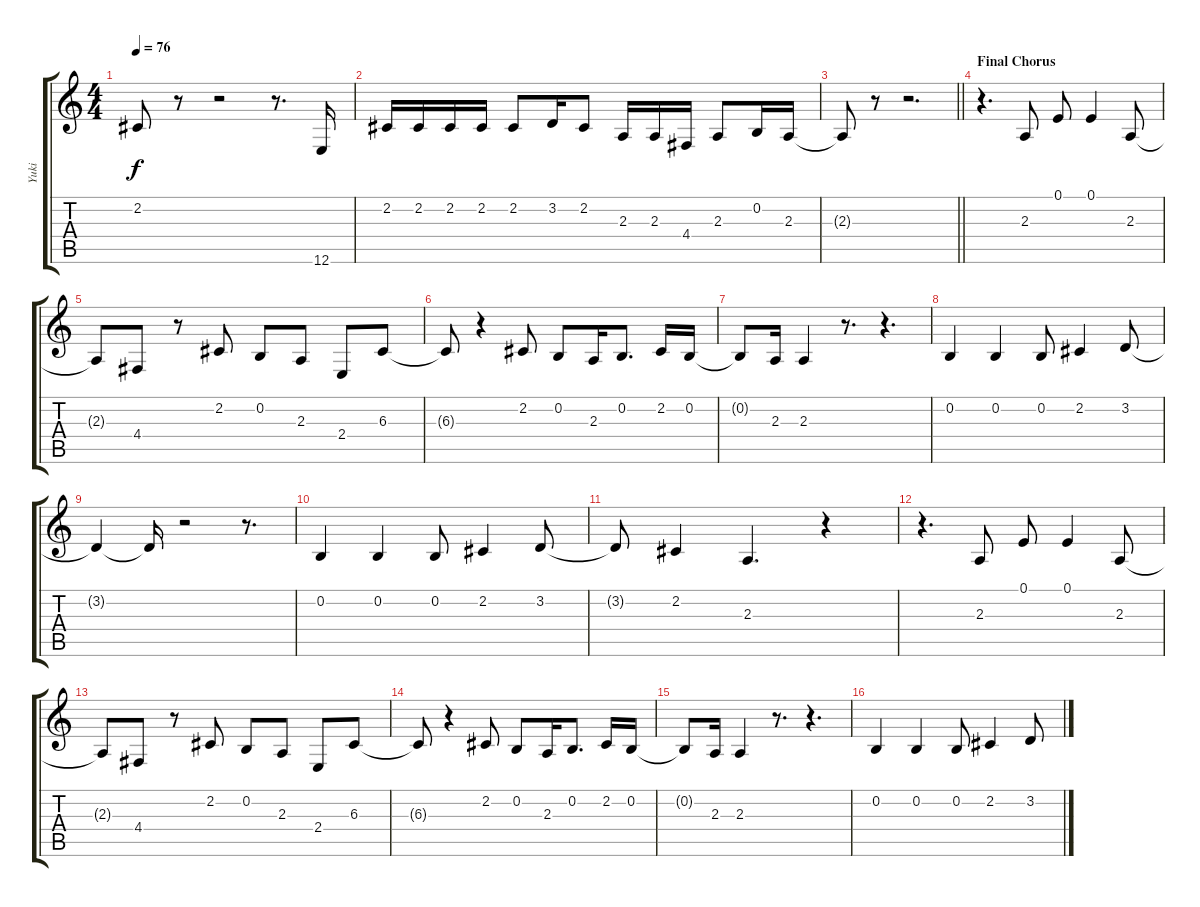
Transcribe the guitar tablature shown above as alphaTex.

\track ("Yuki" "Yuki") {instrument lead6voice}
\staff {score tabs}
\tuning (E4 B3 G3 D3 A2 E2) {hide}
\ts (4 4)
\tempo 76
\clef g2
\ks c
2.2{t}.8{dy f} r.8 r.2 r.8{d} 12.6.16 |
2.2.16 2.2.16 2.2.16 2.2.16 2.2.8 3.2.16 2.2.8 2.3.16 2.3.16 4.4.16 2.3.8 0.2.16 2.3.16 |
\barLineRight lightlight
2.3{t}.8 r.8 r.2{d} |
\section ("" "Final Chorus")
r.4{d} 2.3.8 0.1.8 0.1.4 2.3.8 |
2.3{t}.8 4.4.8 r.8 2.2.8 0.2.8 2.3.8 2.4.8 6.3.8 |
6.3{t}.8 r.4 2.2.8 0.2.8 2.3.16 0.2.8{d} 2.2.16 0.2.16 |
0.2{t}.8 2.3.16 2.3.4 r.8{d} r.4{d} |
0.2.4 0.2.4 0.2.8 2.2.4 3.2.8 |
3.2{t}.4 3.2{t}.16 r.2 r.8{d} |
0.2.4 0.2.4 0.2.8 2.2.4 3.2.8 |
3.2{t}.8 2.2.4 2.3.4{d} r.4 |
r.4{d} 2.3.8 0.1.8 0.1.4 2.3.8 |
2.3{t}.8 4.4.8 r.8 2.2.8 0.2.8 2.3.8 2.4.8 6.3.8 |
6.3{t}.8 r.4 2.2.8 0.2.8 2.3.16 0.2.8{d} 2.2.16 0.2.16 |
0.2{t}.8 2.3.16 2.3.4 r.8{d} r.4{d} |
0.2.4 0.2.4 0.2.8 2.2.4 3.2.8
